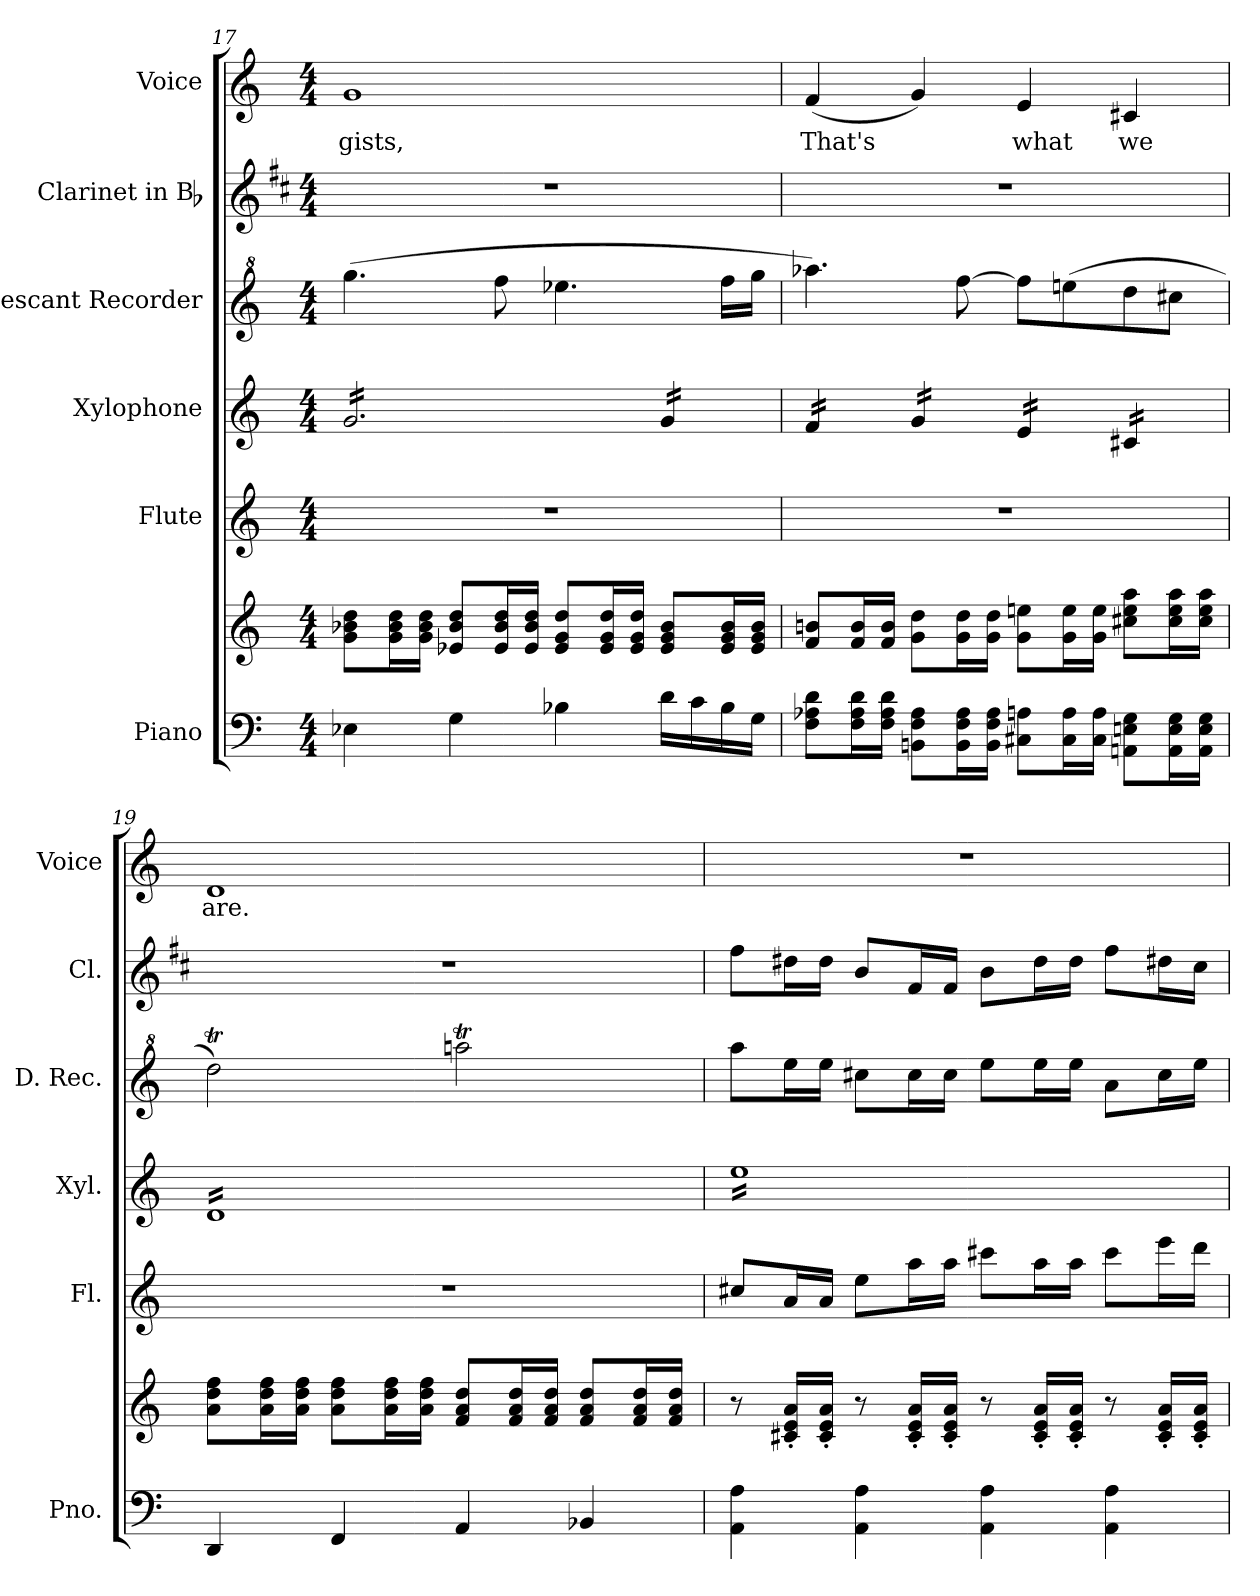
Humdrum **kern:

**kern	**kern	**kern	**kern	**kern	**kern	**kern	**text
*part6	*part6	*part5	*part4	*part3	*part2	*part1	*part1
*staff7	*staff6	*staff5	*staff4	*staff3	*staff2	*staff1	*staff1
*I"Piano	*	*I"Flute	*I"Xylophone	*I"Descant Recorder	*I"Clarinet in Bb	*I"Voice	*
*I'Pno.	*	*I'Fl.	*I'Xyl.	*I'D. Rec.	*I'Cl.	*I'Voice	*
*clefF4	*clefG2	*clefG2	*clefG2	*clefG^2	*clefG2	*clefG2	*
*	*	*	*ITrd-7c-12	*ITrd-7c-12	*ITrd1c2	*	*
*k[]	*k[]	*k[]	*k[]	*k[]	*k[]	*k[]	*
*C:	*C:	*C:	*C:	*C:	*C:	*C:	*
*M4/4	*M4/4	*M4/4	*M4/4	*M4/4	*M4/4	*M4/4	*
=17	=17	=17	=17	=17	=17	=17	=17
!	!	!	!	!	!	!	!LO:LY:b:color=#000000
*	*	*	*tremolo	*	*	*	*
4E-Xi\	8gi\ 8b-Xi 8ddiL	1r	16ggi/LL	(4.ggggi\	1r	1gi	-gists,
.	.	.	16ggi/	.	.	.	.
.	16gi\ 16b-i 16ddiL	.	16ggi/	.	.	.	.
.	16gi\ 16b-i 16ddiJJ	.	16ggi/	.	.	.	.
4Gi\	8e-Xi/ 8b-i 8ddiL	.	16ggi/	.	.	.	.
.	.	.	16ggi/	.	.	.	.
.	16e-i/ 16b-i 16ddiL	.	16ggi/	8ffffi\	.	.	.
.	16e-i/ 16b-i 16ddiJJ	.	16ggi/	.	.	.	.
4B-Xi\	8e-i/ 8gi 8ddiL	.	16ggi/	4.eeee-Xi\	.	.	.
.	.	.	16ggi/	.	.	.	.
.	16e-i/ 16gi 16ddiL	.	16ggi/	.	.	.	.
.	16e-i/ 16gi 16ddiJJ	.	16ggi/JJ	.	.	.	.
16di\LL	8e-i/ 8gi 8b-iL	.	16ggi/LL	.	.	.	.
16ci\	.	.	16ggi/	.	.	.	.
16B-i\	16e-i/ 16gi 16b-iL	.	16ggi/	16ffffi\LL	.	.	.
16Gi\JJ	16e-i/ 16gi 16b-iJJ	.	16ggi/JJ	16ggggi\JJ	.	.	.
!!LO:PB:g=z
=18	=18	=18	=18	=18	=18	=18	=18
!	!	!	!	!	!	!	!LO:LY:b:color=#000000
8Fi\ 8A-Xi 8diL	8fi/ 8bniL	1r	16ffi/LL	4.aaaa-Xi\)	1r	(4fi/	That's
.	.	.	16ffi/	.	.	.	.
16Fi\ 16A-i 16diL	16fi/ 16biL	.	16ffi/	.	.	.	.
16Fi\ 16A-i 16diJJ	16fi/ 16biJJ	.	16ffi/JJ	.	.	.	.
8BBni\ 8Fi 8A-iL	8gi\ 8ddiL	.	16ggi/LL	.	.	4gi/)	.
.	.	.	16ggi/	.	.	.	.
16BBi\ 16Fi 16A-iL	16gi\ 16ddiL	.	16ggi/	[8ffffi\	.	.	.
16BBi\ 16Fi 16A-iJJ	16gi\ 16ddiJJ	.	16ggi/JJ	.	.	.	.
!	!	!	!	!	!	!	!LO:LY:b:color=#000000
8C#Xi\ 8AniL	8gi\ 8eeniL	.	16eei/LL	8ffffi\L]	.	4ei/	what
.	.	.	16eei/	.	.	.	.
16C#i\ 16AiL	16gi\ 16eeiL	.	16eei/	(8eeeeni\	.	.	.
16C#i\ 16AiJJ	16gi\ 16eeiJJ	.	16eei/JJ	.	.	.	.
!	!	!	!	!	!	!	!LO:LY:b:color=#000000
8AAni\ 8Eni 8GiL	8cc#Xi\ 8eei 8aaiL	.	16cc#Xi/LL	8ddddi\	.	4c#Xi/	we
.	.	.	16cc#Xi/	.	.	.	.
16AAi\ 16Ei 16GiL	16cc#i\ 16eei 16aaiL	.	16cc#Xi/	8cccc#Xi\J	.	.	.
16AAi\ 16Ei 16GiJJ	16cc#i\ 16eei 16aaiJJ	.	16cc#Xi/JJ	.	.	.	.
=19	=19	=19	=19	=19	=19	=19	=19
!	!	!	!	!	!	!	!LO:LY:b:color=#000000
4DDi/	8ai\ 8ddi 8ffiL	1r	16ddiLL	2ddddTi\)	1r	1di	are.
.	.	.	16ddi	.	.	.	.
.	16ai\ 16ddi 16ffiL	.	16ddi	.	.	.	.
.	16ai\ 16ddi 16ffiJJ	.	16ddi	.	.	.	.
4FFi/	8ai\ 8ddi 8ffiL	.	16ddi	.	.	.	.
.	.	.	16ddi	.	.	.	.
.	16ai\ 16ddi 16ffiL	.	16ddi	.	.	.	.
.	16ai\ 16ddi 16ffiJJ	.	16ddi	.	.	.	.
4AAi/	8fi/ 8ai 8ddiL	.	16ddi	2aaaanTi\	.	.	.
.	.	.	16ddi	.	.	.	.
.	16fi/ 16ai 16ddiL	.	16ddi	.	.	.	.
.	16fi/ 16ai 16ddiJJ	.	16ddi	.	.	.	.
4BB-Xi/	8fi/ 8ai 8ddiL	.	16ddi	.	.	.	.
.	.	.	16ddi	.	.	.	.
.	16fi/ 16ai 16ddiL	.	16ddi	.	.	.	.
.	16fi/ 16ai 16ddiJJ	.	16ddiJJ	.	.	.	.
=20	=20	=20	=20	=20	=20	=20	=20
*	*MM112	*	*	*	*	*MM112	*
4AAi\ 4Ai	8r	8cc#Xi/L	16eeeiLL	8aaaai\L	8eei\L	1r	.
.	.	.	16eeei	.	.	.	.
.	16c#Xi/' 16ei' 16ai'LL	16ai/L	16eeei	16eeeei\L	16cc#Xi\L	.	.
.	16c#i/' 16ei' 16ai'JJ	16ai/JJ	16eeei	16eeeei\JJ	16cc#i\JJ	.	.
4AAi\ 4Ai	8r	8eei\L	16eeei	8cccc#Xi\L	8ai/L	.	.
.	.	.	16eeei	.	.	.	.
.	16c#i/' 16ei' 16ai'LL	16aai\L	16eeei	16cccc#i\L	16ei/L	.	.
.	16c#i/' 16ei' 16ai'JJ	16aai\JJ	16eeei	16cccc#i\JJ	16ei/JJ	.	.
4AAi\ 4Ai	8r	8ccc#Xi\L	16eeei	8eeeei\L	8ai\L	.	.
.	.	.	16eeei	.	.	.	.
.	16c#i/' 16ei' 16ai'LL	16aai\L	16eeei	16eeeei\L	16cc#i\L	.	.
.	16c#i/' 16ei' 16ai'JJ	16aai\JJ	16eeei	16eeeei\JJ	16cc#i\JJ	.	.
4AAi\ 4Ai	8r	8ccc#i\L	16eeei	8aaai\L	8eei\L	.	.
.	.	.	16eeei	.	.	.	.
.	16c#i/' 16ei' 16ai'LL	16eeei\L	16eeei	16cccc#i\L	16cc#Xi\L	.	.
.	16c#i/' 16ei' 16ai'JJ	16dddi\JJ	16eeeiJJ	16eeeei\JJ	16bi\JJ	.	.
*	*	*	*Xtremolo	*	*	*	*
=	=	=	=	=	=	=	=
*-	*-	*-	*-	*-	*-	*-	*-
